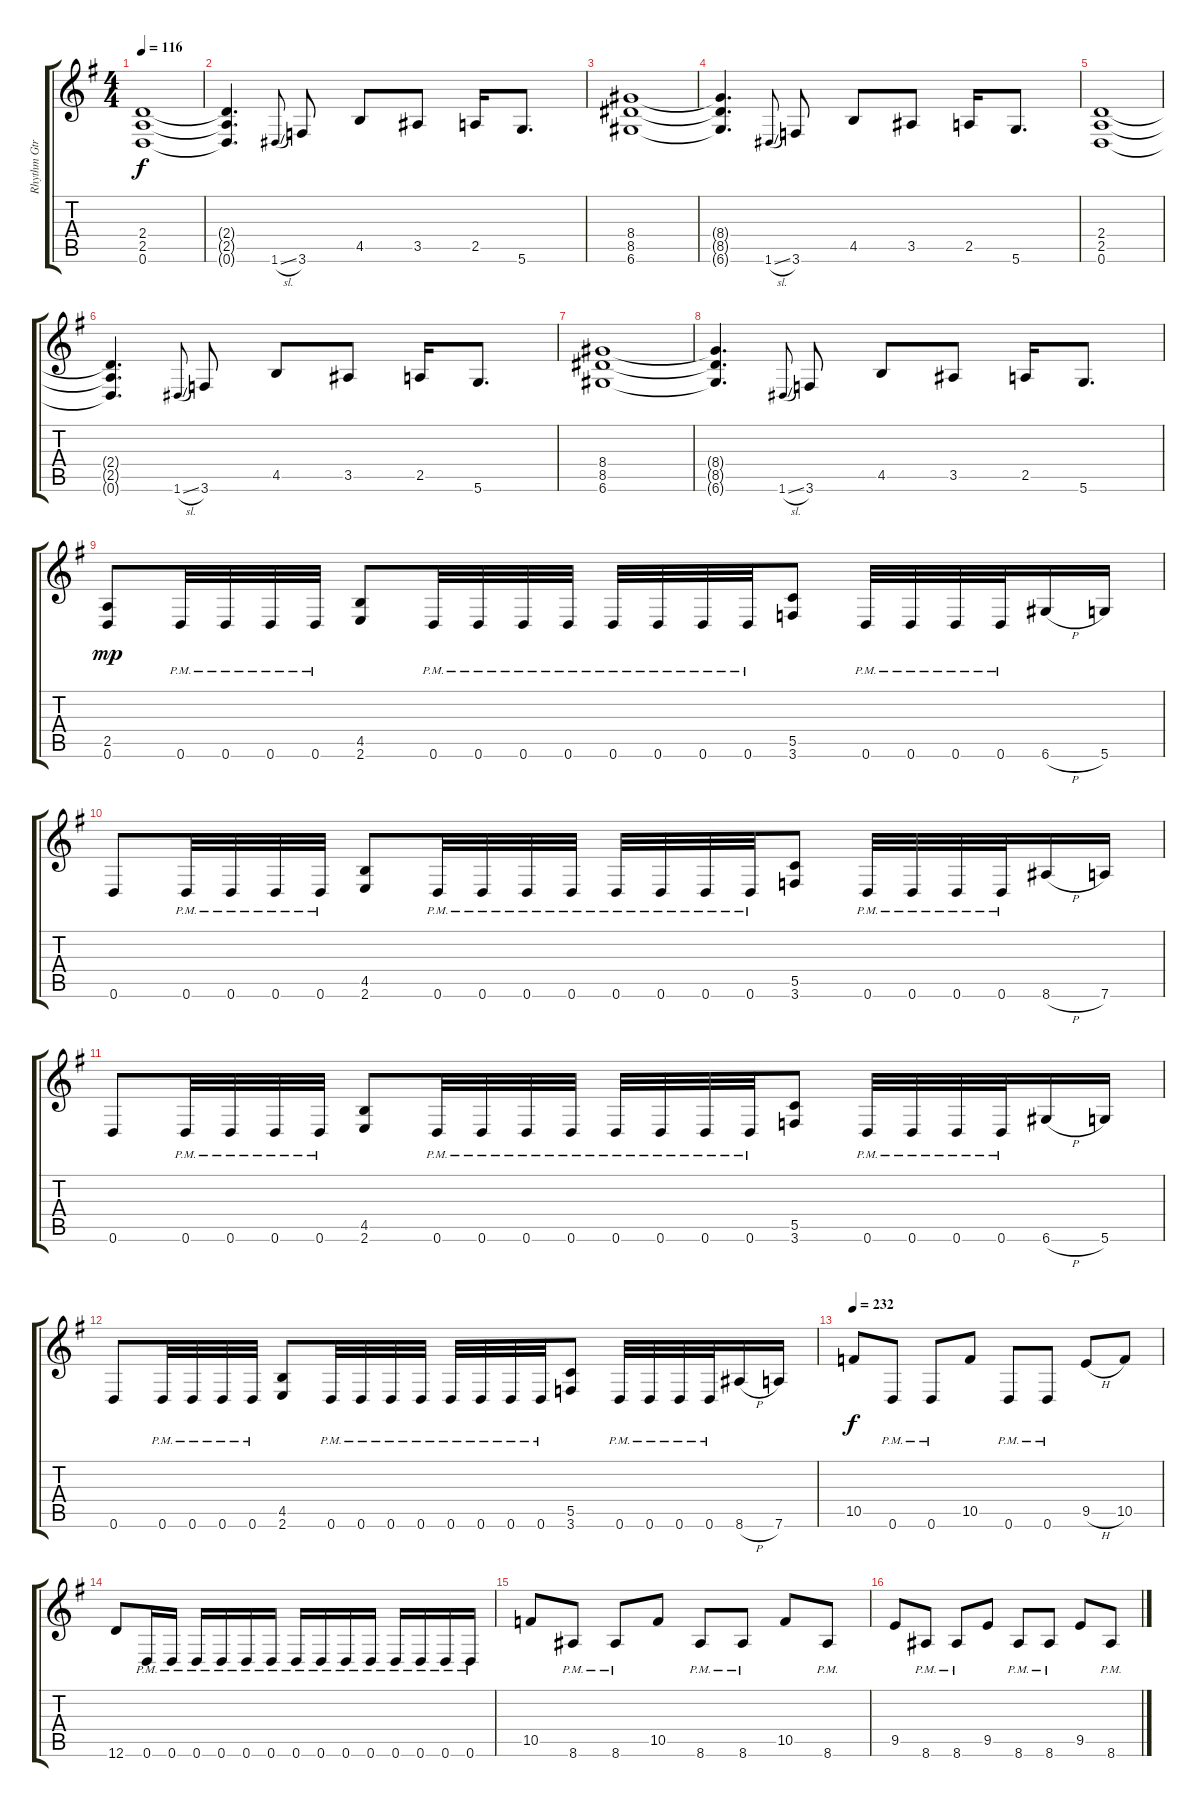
\track ("Rhythm Gtr" "Rhythm Gtr") {instrument acousticguitarsteel}
\staff {score tabs}
\tuning (D4 A3 F3 C3 G2 D2) {hide}
\ts (4 4)
\tempo 116
\clef g2
\ks eminor
(2.4 2.5 0.6).1{dy f} |
(2.4{t} 2.5{t} 0.6{t}).4{d} 1.6{sl}.8{gr onbeat} 3.6.8 4.5.8 3.5.8 2.5.16 5.6.8{d} |
(8.4 8.5 6.6).1 |
(8.4{t} 8.5{t} 6.6{t}).4{d} 1.6{sl}.8{gr onbeat} 3.6.8 4.5.8 3.5.8 2.5.16 5.6.8{d} |
(2.4 2.5 0.6).1 |
(2.4{t} 2.5{t} 0.6{t}).4{d} 1.6{sl}.8{gr onbeat} 3.6.8 4.5.8 3.5.8 2.5.16 5.6.8{d} |
(8.4 8.5 6.6).1 |
(8.4{t} 8.5{t} 6.6{t}).4{d} 1.6{sl}.8{gr onbeat} 3.6.8 4.5.8 3.5.8 2.5.16 5.6.8{d} |
(2.5 0.6).8{dy mp} 0.6{pm}.32 0.6{pm}.32 0.6{pm}.32 0.6{pm}.32 (4.5 2.6).8 0.6{pm}.32 0.6{pm}.32 0.6{pm}.32 0.6{pm}.32 0.6{pm}.32 0.6{pm}.32 0.6{pm}.32 0.6{pm}.32 (5.5 3.6).8 0.6{pm}.32 0.6{pm}.32 0.6{pm}.32 0.6{pm}.32 6.6{h}.16 5.6.16 |
0.6.8 0.6{pm}.32 0.6{pm}.32 0.6{pm}.32 0.6{pm}.32 (4.5 2.6).8 0.6{pm}.32 0.6{pm}.32 0.6{pm}.32 0.6{pm}.32 0.6{pm}.32 0.6{pm}.32 0.6{pm}.32 0.6{pm}.32 (5.5 3.6).8 0.6{pm}.32 0.6{pm}.32 0.6{pm}.32 0.6{pm}.32 8.6{h}.16 7.6.16 |
0.6.8 0.6{pm}.32 0.6{pm}.32 0.6{pm}.32 0.6{pm}.32 (4.5 2.6).8 0.6{pm}.32 0.6{pm}.32 0.6{pm}.32 0.6{pm}.32 0.6{pm}.32 0.6{pm}.32 0.6{pm}.32 0.6{pm}.32 (5.5 3.6).8 0.6{pm}.32 0.6{pm}.32 0.6{pm}.32 0.6{pm}.32 6.6{h}.16 5.6.16 |
0.6.8 0.6{pm}.32 0.6{pm}.32 0.6{pm}.32 0.6{pm}.32 (4.5 2.6).8 0.6{pm}.32 0.6{pm}.32 0.6{pm}.32 0.6{pm}.32 0.6{pm}.32 0.6{pm}.32 0.6{pm}.32 0.6{pm}.32 (5.5 3.6).8 0.6{pm}.32 0.6{pm}.32 0.6{pm}.32 0.6{pm}.32 8.6{h}.16 7.6.16 |
\tempo 232
10.5.8{dy f} 0.6{pm}.8 0.6{pm}.8 10.5.8 0.6{pm}.8 0.6{pm}.8 9.5{h}.8 10.5.8 |
12.6.8 0.6{pm}.16 0.6{pm}.16 0.6{pm}.16 0.6{pm}.16 0.6{pm}.16 0.6{pm}.16 0.6{pm}.16 0.6{pm}.16 0.6{pm}.16 0.6{pm}.16 0.6{pm}.16 0.6{pm}.16 0.6{pm}.16 0.6{pm}.16 |
10.5.8 8.6{pm}.8 8.6{pm}.8 10.5.8 8.6{pm}.8 8.6{pm}.8 10.5.8 8.6{pm}.8 |
9.5.8 8.6{pm}.8 8.6{pm}.8 9.5.8 8.6{pm}.8 8.6{pm}.8 9.5.8 8.6{pm}.8
